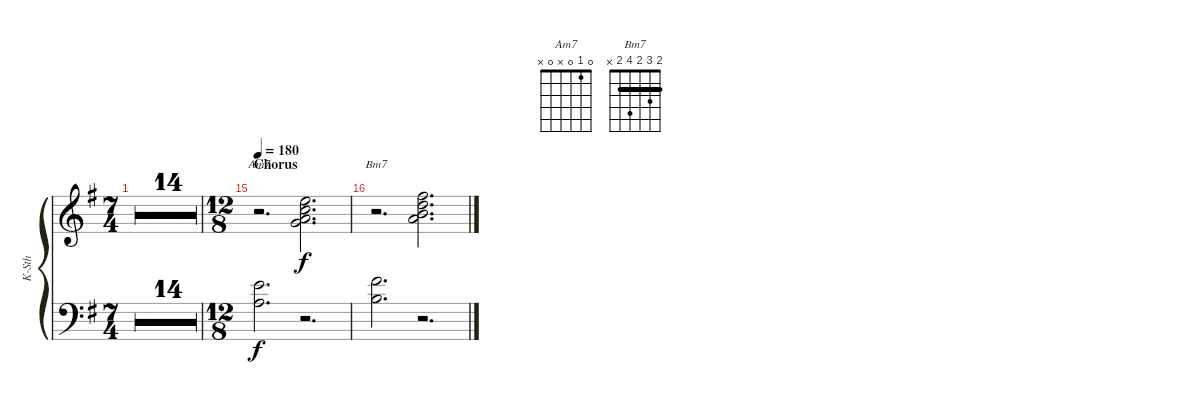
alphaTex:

\defaultSystemsLayout 4
\bracketExtendMode groupsimilarinstruments
\otherSystemsTrackNameOrientation horizontal
\track ("Bell Patch" "K-Sth") {multiBarRest instrument fx3crystal}
\staff {score}
\tuning (E4 B3 G3 D3 A2 E2)
\chord ("Am7" 0 1 0 x 0 x) {showfingering false}
\chord ("Bm7" 2 3 2 4 2 x) {showfingering false barre (2 2)}
\ts (7 4)
\beaming (8 2 2 2 2 2 2 2)
\tempo 140
\clef g2
\ks g
r.1{dy f} r.2{d} |
\ts (6 4)
\beaming (8 2 2 2 2 2 2 2)
r.1{d} |
\ts (7 4)
\beaming (8 2 2 2 2 2 2 2)
r.1 r.2{d} |
\ts (6 4)
\beaming (8 2 2 2 2 2 2 2)
r.1{d} |
\ts (7 4)
\beaming (8 2 2 2 2 2 2 2)
r.1 r.2{d} |
\ts (6 4)
\beaming (8 2 2 2 2 2 2 2)
r.1{d} |
\ts (7 4)
\beaming (8 2 2 2 2 2 2 2)
r.1 r.2{d} |
\ts (6 4)
\beaming (8 2 2 2 2 2 2 2)
r.1{d} |
\ts (7 4)
\beaming (8 2 2 2 2 2 2 2)
r.1 r.2{d} |
\ts (6 4)
\beaming (8 2 2 2 2 2 2 2)
r.1{d} |
\ts (7 4)
\beaming (8 2 2 2 2 2 2 2)
r.1 r.2{d} |
\ts (6 4)
\beaming (8 2 2 2 2 2 2 2)
r.1{d} |
\ts (7 4)
\beaming (8 2 2 2 2 2 2 2)
r.1 r.2{d} |
\ts (6 4)
\beaming (8 2 2 2 2 2 2 2)
r.1{d} |
\ts (12 8)
\beaming (8 2 2 2 2 2 2 2)
\section ("" "Chorus")
\tempo 180
r.2{d ch "Am7"} (26.4{acc forcenatural} 17.3{acc forcenatural} 10.2{acc forcenatural} 3.1{acc forcenatural}).2{d} |
r.2{d ch "Bm7"} (5.1{acc forcenatural} 12.2{acc forcenatural} 19.3{acc forcenatural} 28.4{acc #}).2{d}
\staff {score}
\tuning (E4 B3 G3 D3 A2 E2)
\clef f4
\ottava regular
\simile none
\ks g
r.1{dy f} r.2{d} |
r.1{d} |
r.1 r.2{d} |
r.1{d} |
r.1 r.2{d} |
r.1{d} |
r.1 r.2{d} |
r.1{d} |
r.1 r.2{d} |
r.1{d} |
r.1 r.2{d} |
r.1{d} |
r.1 r.2{d} |
r.1{d} |
(2.3{acc forcenatural} 0.1{acc forcenatural}).2{d} r.2{d} |
(0.2{acc forcenatural} 2.1{acc #}).2{d} r.2{d}
